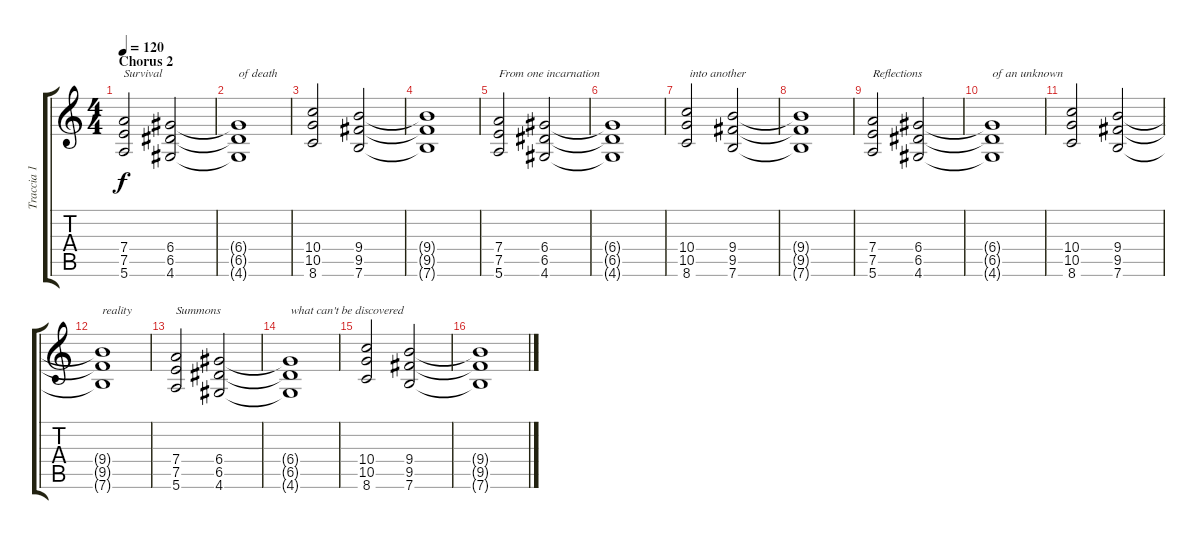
\track ("Traccia 1" "Traccia 1") {instrument distortionguitar}
\staff {score tabs}
\tuning (E4 B3 G3 D3 A2 E2) {hide}
\ts (4 4)
\section ("" "Chorus 2")
\tempo 120
\clef g2
\ks c
(7.4 7.5 5.6).2{txt "Survival " dy f} (6.4 6.5 4.6).2 |
(6.4{t} 6.5{t} 4.6{t}).1{txt "of death"} |
(10.4 10.5 8.6).2 (9.4 9.5 7.6).2 |
(9.4{t} 9.5{t} 7.6{t}).1 |
(7.4 7.5 5.6).2{txt "From one incarnation"} (6.4 6.5 4.6).2 |
(6.4{t} 6.5{t} 4.6{t}).1 |
(10.4 10.5 8.6).2{txt " into another"} (9.4 9.5 7.6).2 |
(9.4{t} 9.5{t} 7.6{t}).1 |
(7.4 7.5 5.6).2{txt "Reflections "} (6.4 6.5 4.6).2 |
(6.4{t} 6.5{t} 4.6{t}).1{txt "of an unknown "} |
(10.4 10.5 8.6).2 (9.4 9.5 7.6).2 |
(9.4{t} 9.5{t} 7.6{t}).1{txt "reality"} |
(7.4 7.5 5.6).2{txt "Summons "} (6.4 6.5 4.6).2 |
(6.4{t} 6.5{t} 4.6{t}).1{txt "what can't be discovered"} |
(10.4 10.5 8.6).2 (9.4 9.5 7.6).2 |
(9.4{t} 9.5{t} 7.6{t}).1
